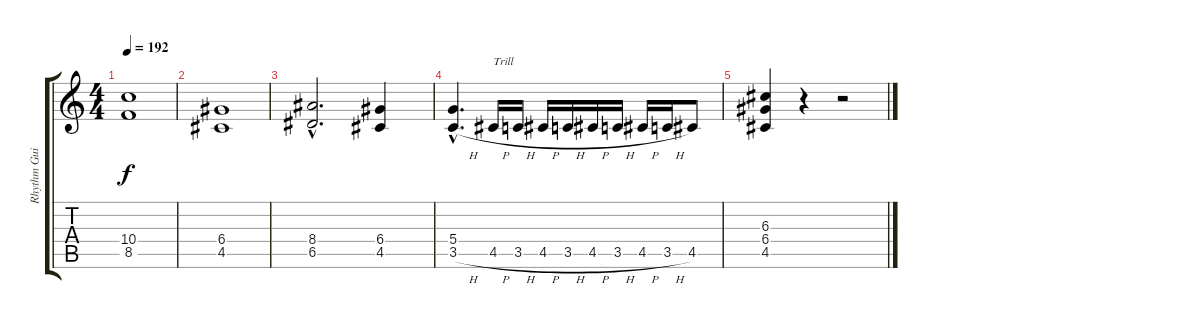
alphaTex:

\track ("Rhythm Guitar" "Rhythm Gui") {instrument distortionguitar}
\staff {score tabs}
\tuning (E4 B3 G3 D3 A2 E2) {hide}
\ts (4 4)
\tempo 192
\clef g2
\ks c
(10.4 8.5).1{dy f} |
(6.4 4.5).1 |
(8.4{hac} 6.5{hac}).2{d} (6.4 4.5).4 |
(5.4 3.5{h hac}).4{d} 4.5{h}.16{txt "Trill"} 3.5{h}.16 4.5{h}.16 3.5{h}.16 4.5{h}.16 3.5{h}.16 4.5{h}.16 3.5{h}.16 4.5.8 |
(6.3 6.4 4.5).4 r.4 r.2
